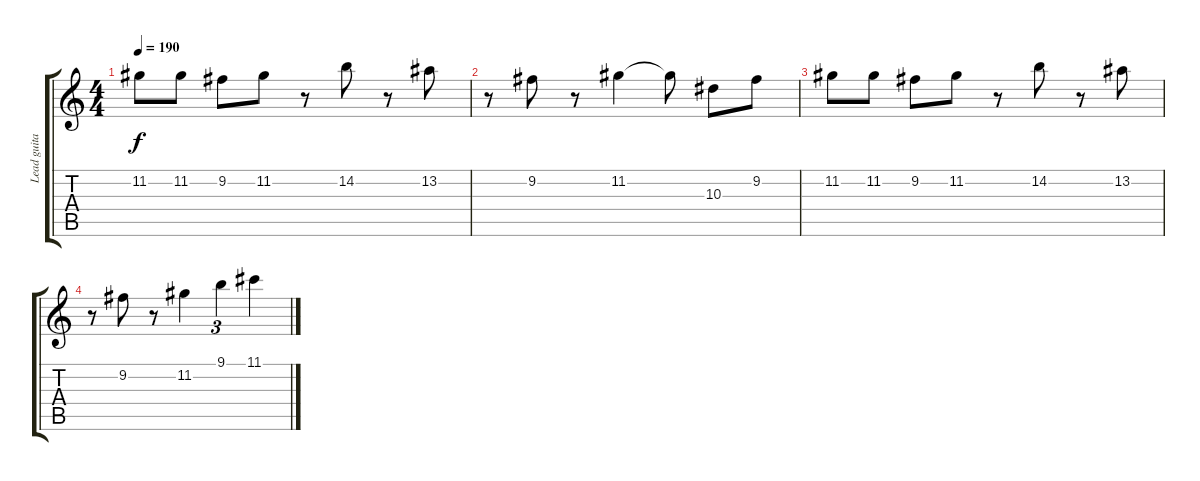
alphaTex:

\track ("Lead guitar" "Lead guita") {instrument overdrivenguitar}
\staff {score tabs}
\tuning (D4 A3 F3 C3 G2 D2) {hide}
\ts (4 4)
\tempo 190
\clef g2
\ks c
11.2.8{dy f} 11.2.8 9.2.8 11.2.8 r.8 14.2.8 r.8 13.2.8 |
r.8 9.2.8 r.8 11.2.4 11.2{t}.8 10.3.8 9.2.8 |
11.2.8 11.2.8 9.2.8 11.2.8 r.8 14.2.8 r.8 13.2.8 |
r.8 9.2.8 r.8 11.2.4 9.1.4{tu (3 2)} 11.1.4
